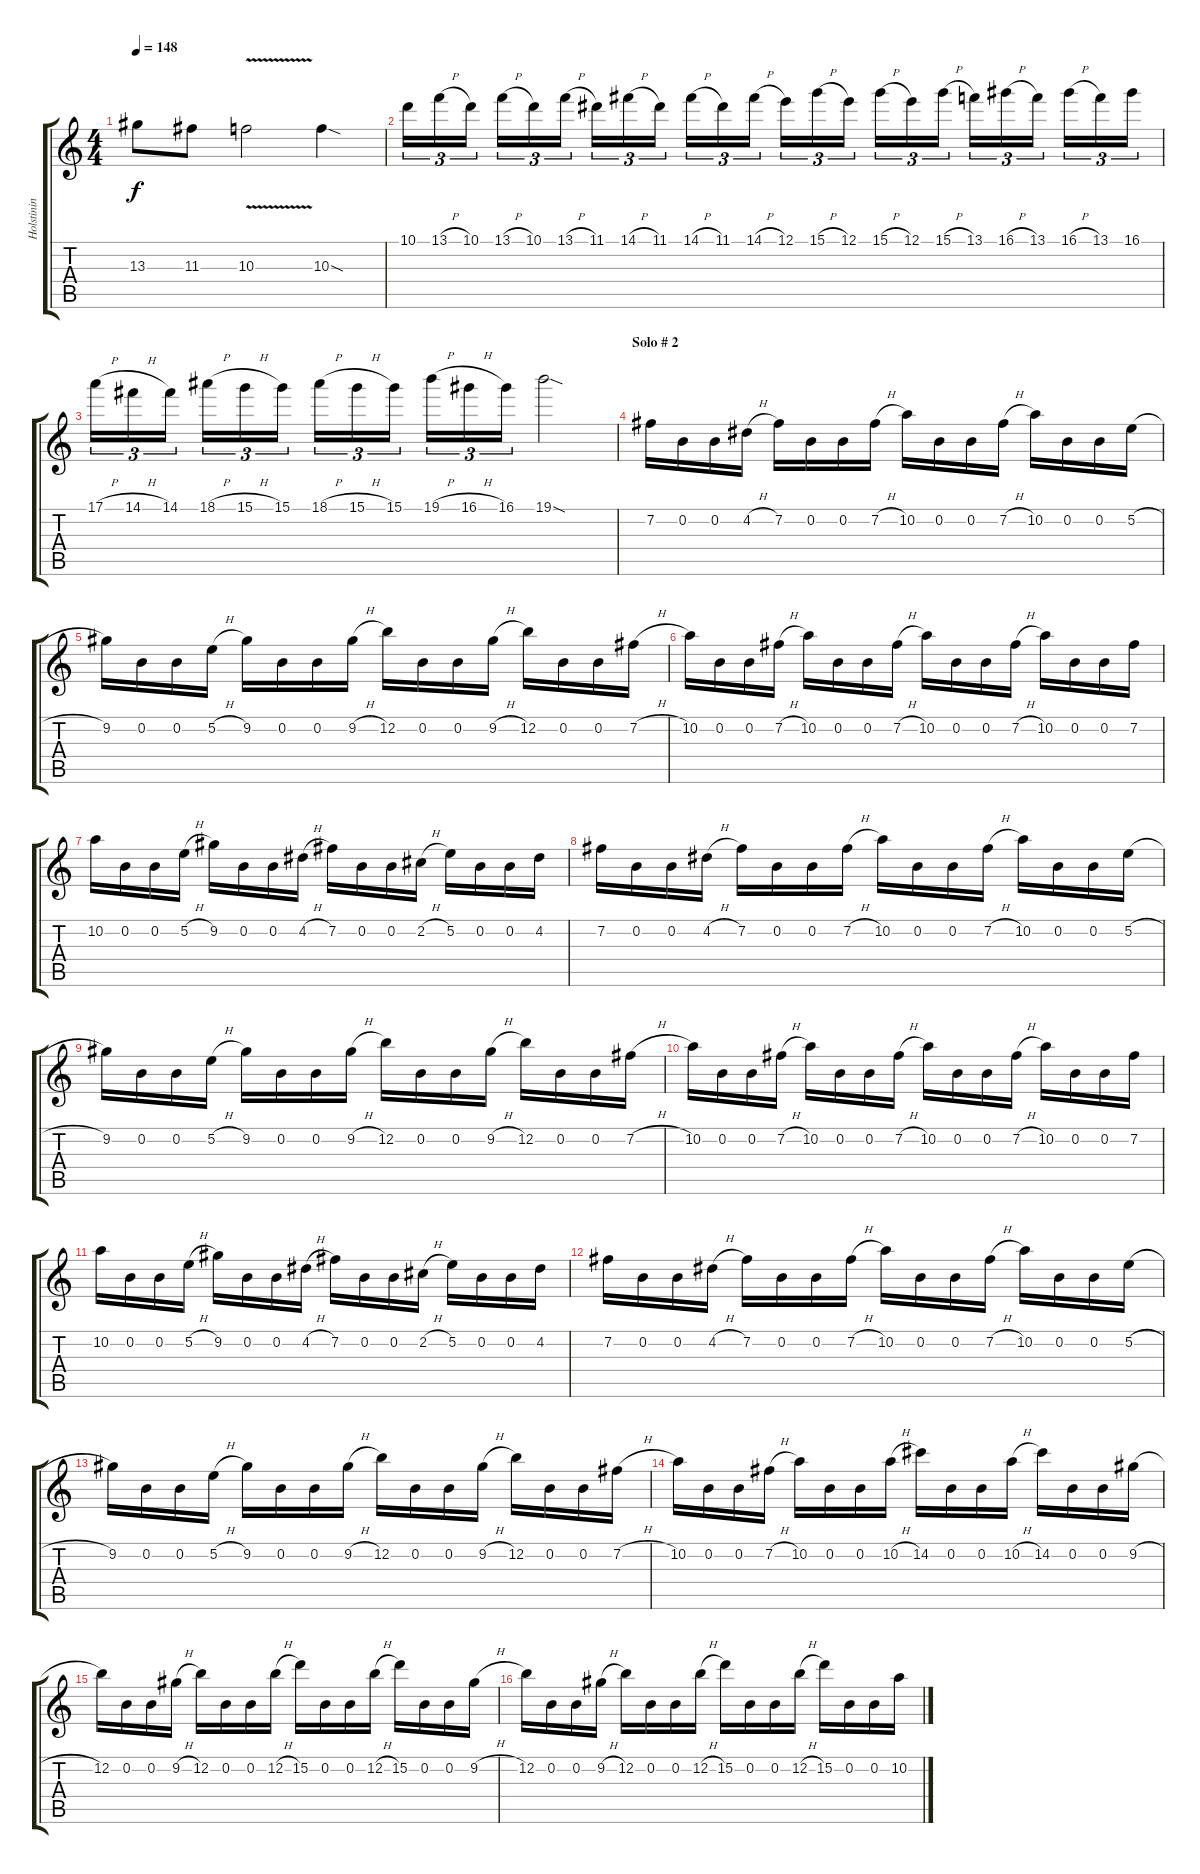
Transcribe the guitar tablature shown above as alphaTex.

\track ("Holstinin" "Holstinin") {instrument distortionguitar}
\staff {score tabs}
\tuning (E4 B3 G3 D3 A2 E2) {hide}
\ts (4 4)
\tempo 148
\clef g2
\ks c
13.3.8{dy f} 11.3.8 10.3{v}.2 10.3{sod}.4 |
10.1.16{tu (3 2)} 13.1{h}.16{tu (3 2)} 10.1.16{tu (3 2)} 13.1{h}.16{tu (3 2)} 10.1.16{tu (3 2)} 13.1{h}.16{tu (3 2)} 11.1.16{tu (3 2)} 14.1{h}.16{tu (3 2)} 11.1.16{tu (3 2)} 14.1{h}.16{tu (3 2)} 11.1.16{tu (3 2)} 14.1{h}.16{tu (3 2)} 12.1.16{tu (3 2)} 15.1{h}.16{tu (3 2)} 12.1.16{tu (3 2)} 15.1{h}.16{tu (3 2)} 12.1.16{tu (3 2)} 15.1{h}.16{tu (3 2)} 13.1.16{tu (3 2)} 16.1{h}.16{tu (3 2)} 13.1.16{tu (3 2)} 16.1{h}.16{tu (3 2)} 13.1.16{tu (3 2)} 16.1.16{tu (3 2)} |
17.1{h}.16{tu (3 2)} 14.1{h}.16{tu (3 2)} 14.1.16{tu (3 2)} 18.1{h}.16{tu (3 2)} 15.1{h}.16{tu (3 2)} 15.1.16{tu (3 2)} 18.1{h}.16{tu (3 2)} 15.1{h}.16{tu (3 2)} 15.1.16{tu (3 2)} 19.1{h}.16{tu (3 2)} 16.1{h}.16{tu (3 2)} 16.1.16{tu (3 2)} 19.1{sod}.2 |
\section ("" "Solo # 2")
7.2.16{balance 9} 0.2.16 0.2.16 4.2{h}.16 7.2.16 0.2.16 0.2.16 7.2{h}.16 10.2.16 0.2.16 0.2.16 7.2{h}.16 10.2.16 0.2.16 0.2.16 5.2{h}.16 |
9.2.16 0.2.16 0.2.16 5.2{h}.16 9.2.16 0.2.16 0.2.16 9.2{h}.16 12.2.16 0.2.16 0.2.16 9.2{h}.16 12.2.16 0.2.16 0.2.16 7.2{h}.16 |
10.2.16 0.2.16 0.2.16 7.2{h}.16 10.2.16 0.2.16 0.2.16 7.2{h}.16 10.2.16 0.2.16 0.2.16 7.2{h}.16 10.2.16 0.2.16 0.2.16 7.2.16 |
10.2.16 0.2.16 0.2.16 5.2{h}.16 9.2.16 0.2.16 0.2.16 4.2{h}.16 7.2.16 0.2.16 0.2.16 2.2{h}.16 5.2.16 0.2.16 0.2.16 4.2.16 |
7.2.16 0.2.16 0.2.16 4.2{h}.16 7.2.16 0.2.16 0.2.16 7.2{h}.16 10.2.16 0.2.16 0.2.16 7.2{h}.16 10.2.16 0.2.16 0.2.16 5.2{h}.16 |
9.2.16 0.2.16 0.2.16 5.2{h}.16 9.2.16 0.2.16 0.2.16 9.2{h}.16 12.2.16 0.2.16 0.2.16 9.2{h}.16 12.2.16 0.2.16 0.2.16 7.2{h}.16 |
10.2.16 0.2.16 0.2.16 7.2{h}.16 10.2.16 0.2.16 0.2.16 7.2{h}.16 10.2.16 0.2.16 0.2.16 7.2{h}.16 10.2.16 0.2.16 0.2.16 7.2.16 |
10.2.16 0.2.16 0.2.16 5.2{h}.16 9.2.16 0.2.16 0.2.16 4.2{h}.16 7.2.16 0.2.16 0.2.16 2.2{h}.16 5.2.16 0.2.16 0.2.16 4.2.16 |
7.2.16 0.2.16 0.2.16 4.2{h}.16 7.2.16 0.2.16 0.2.16 7.2{h}.16 10.2.16 0.2.16 0.2.16 7.2{h}.16 10.2.16 0.2.16 0.2.16 5.2{h}.16 |
9.2.16 0.2.16 0.2.16 5.2{h}.16 9.2.16 0.2.16 0.2.16 9.2{h}.16 12.2.16 0.2.16 0.2.16 9.2{h}.16 12.2.16 0.2.16 0.2.16 7.2{h}.16 |
10.2.16 0.2.16 0.2.16 7.2{h}.16 10.2.16 0.2.16 0.2.16 10.2{h}.16 14.2.16 0.2.16 0.2.16 10.2{h}.16 14.2.16 0.2.16 0.2.16 9.2{h}.16 |
12.2.16 0.2.16 0.2.16 9.2{h}.16 12.2.16 0.2.16 0.2.16 12.2{h}.16 15.2.16 0.2.16 0.2.16 12.2{h}.16 15.2.16 0.2.16 0.2.16 9.2{h}.16 |
12.2.16 0.2.16 0.2.16 9.2{h}.16 12.2.16 0.2.16 0.2.16 12.2{h}.16 15.2.16 0.2.16 0.2.16 12.2{h}.16 15.2.16 0.2.16 0.2.16 10.2{h}.16
